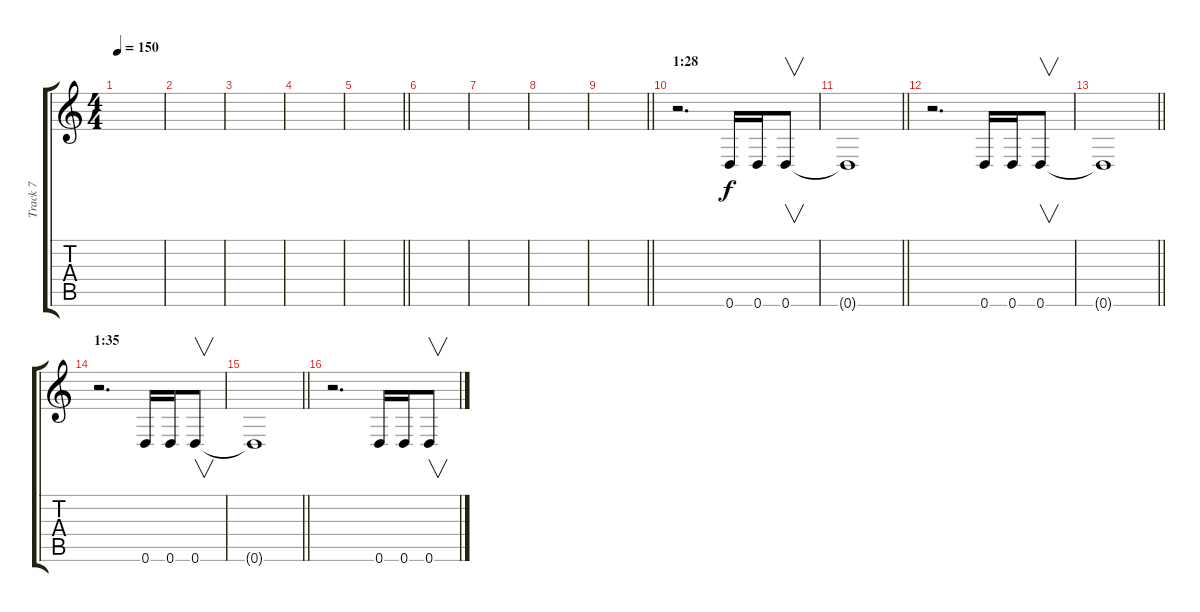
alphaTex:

\track ("Track 7" "Track 7") {instrument electricguitarclean}
\staff {score tabs}
\tuning (E4 B3 G3 D3 A2 D2) {hide}
\ts (4 4)
\tempo 150
\clef g2
\ks c
|
|
|
|
\barLineRight lightlight
|
|
|
|
\barLineRight lightlight
|
\section ("" "1:28")
r.2{d} 0.6.16 0.6.16 0.6.8{v} |
\barLineRight lightlight
0.6{t}.1 |
r.2{d} 0.6.16 0.6.16 0.6.8{v} |
\barLineRight lightlight
0.6{t}.1 |
\section ("" "1:35")
r.2{d} 0.6.16 0.6.16 0.6.8{v} |
\barLineRight lightlight
0.6{t}.1 |
r.2{d} 0.6.16 0.6.16 0.6.8{v}
